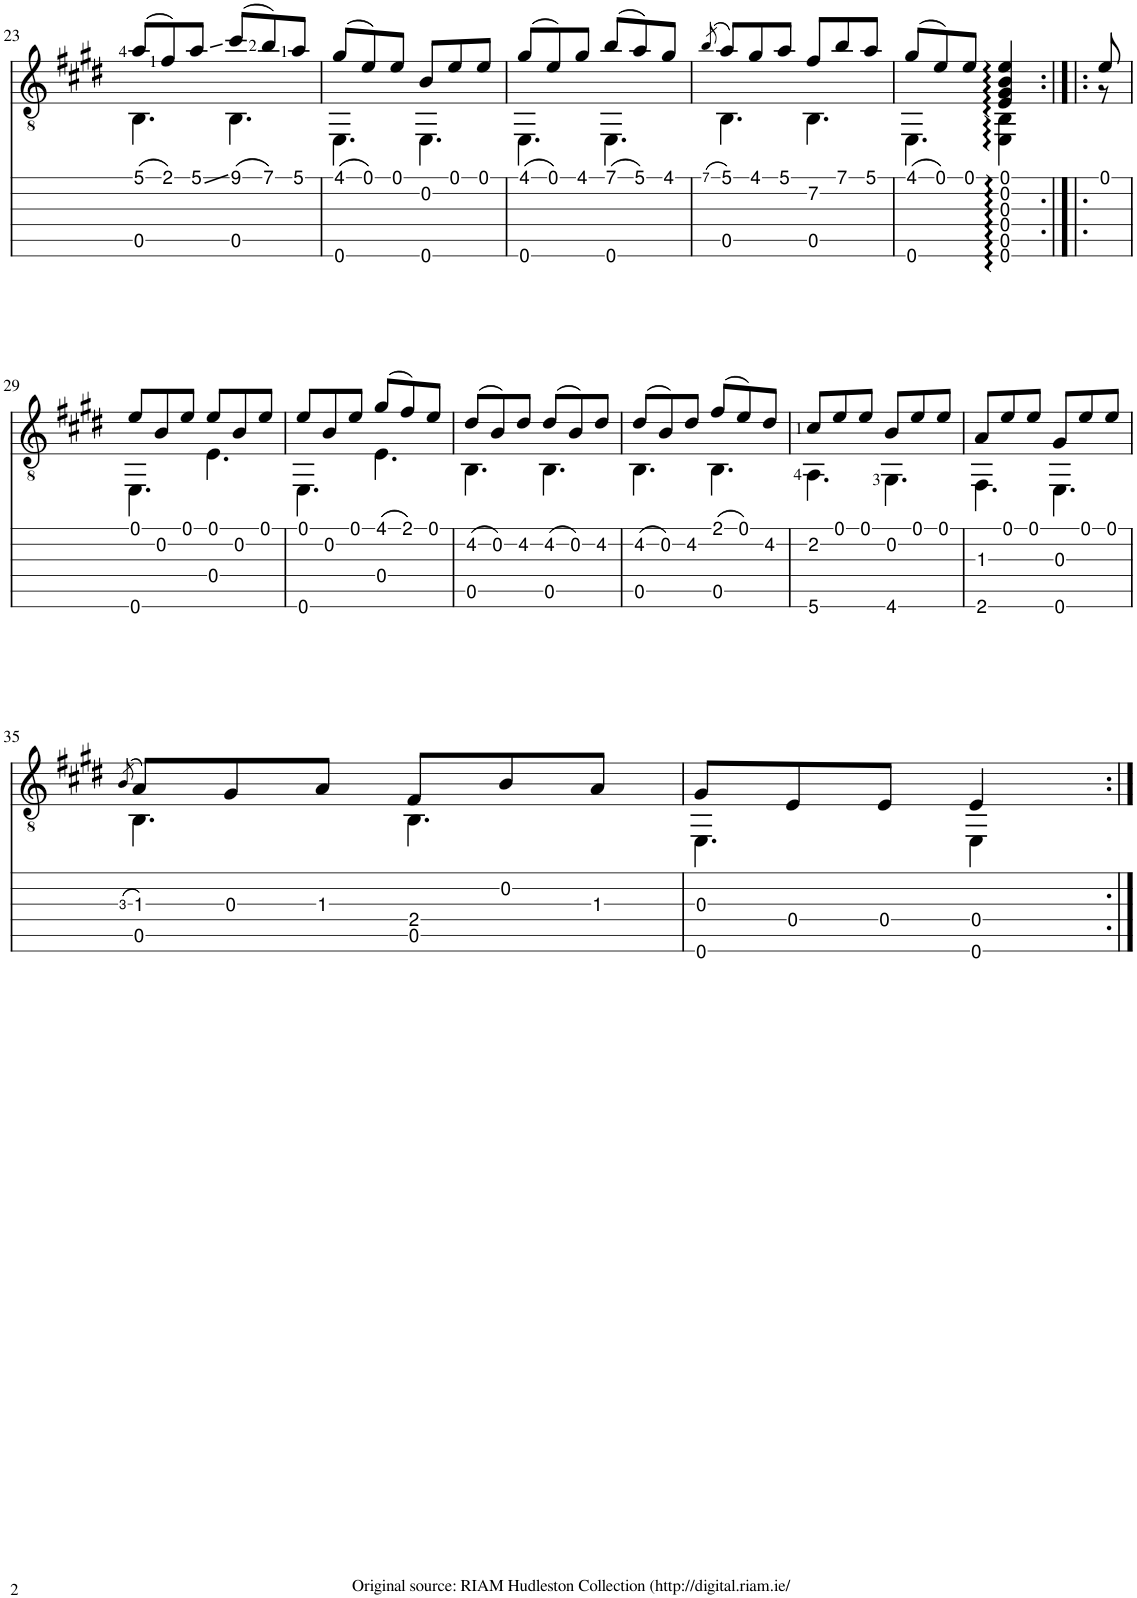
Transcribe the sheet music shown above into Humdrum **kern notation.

**kern	**kern
*part1	*part1
*staff2	*staff1
*I"Guitar	*
*I'Guit.	*
!!LO:PB:g=z
*	*clefGv2
*k[f#c#g#d#]	*k[f#c#g#d#]
*M6/8	*M6/8
=23	=23
*^	*^
8aL	4.BB	(8a/L	4.BB\
8f#	.	8f#/)	.
8aJ	.	8a/J	.
8cc#L	4.BB	(8cc#/L	4.BB\
8b	.	8b/)	.
8aJ	.	8a/J	.
=24	=24	=24	=24
8g#L	4.EE	(8g#/L	4.EE\
8e	.	8e/)	.
8eJ	.	8e/J	.
8BL	4.EE	8B/L	4.EE\
8e	.	8e/	.
8eJ	.	8e/J	.
=25	=25	=25	=25
8g#L	4.EE	(8g#/L	4.EE\
8e	.	8e/)	.
8g#J	.	8g#/J	.
8bL	4.EE	(8b/L	4.EE\
8a	.	8a/)	.
8g#J	.	8g#/J	.
=26	=26	=26	=26
qb	.	(8qb/	.
8aL	4.BB	8a/L)	4.BB\
8g#	.	8g#/	.
8aJ	.	8a/J	.
8f#L	4.BB	8f#/L	4.BB\
8b	.	8b/	.
8aJ	.	8a/J	.
=27	=27	=27	=27
8g#L	4.EE	(8g#/L	4.EE\
8eJ	.	8e/)	.
8e	.	8e/J	.
4E: 4G#: 4B: 4e:	4EE: 4BB:	4E/: 4G#/: 4B/: 4e/:	4EE\: 4BB\:
=28:|!|:	=28:|!|:	=28:|!|:	=28:|!|:
8e	8r	8e/	8r
!!LO:LB:g=z	!!
=29	=29	=29	=29
8eL	4.EE	8e/L	4.EE\
8B	.	8B/	.
8eJ	.	8e/J	.
8eL	4.E	8e/L	4.E\
8B	.	8B/	.
8eJ	.	8e/J	.
=30	=30	=30	=30
8eL	4.EE	8e/L	4.EE\
8B	.	8B/	.
8eJ	.	8e/J	.
8g#L	4.E	(8g#/L	4.E\
8f#	.	8f#/)	.
8eJ	.	8e/J	.
=31	=31	=31	=31
8d#L	4.BB	(8d#/L	4.BB\
8B	.	8B/)	.
8d#J	.	8d#/J	.
8d#L	4.BB	(8d#/L	4.BB\
8B	.	8B/)	.
8d#J	.	8d#/J	.
=32	=32	=32	=32
8d#L	4.BB	(8d#/L	4.BB\
8B	.	8B/)	.
8d#J	.	8d#/J	.
8f#L	4.BB	(8f#/L	4.BB\
8e	.	8e/)	.
8d#J	.	8d#/J	.
=33	=33	=33	=33
8c#L	4.AA	8c#/L	4.AA\
8e	.	8e/	.
8eJ	.	8e/J	.
8BL	4.GG#	8B/L	4.GG#\
8e	.	8e/	.
8eJ	.	8e/J	.
=34	=34	=34	=34
8AL	4.FF#	8A/L	4.FF#\
8e	.	8e/	.
8eJ	.	8e/J	.
8G#L	4.EE	8G#/L	4.EE\
8e	.	8e/	.
8eJ	.	8e/J	.
!!LO:LB:g=z	!!
=35	=35	=35	=35
qB	.	(8qB/	.
8AL	4.BB	8A/L)	4.BB\
8G#	.	8G#/	.
8AJ	.	8A/J	.
8F#L	4.BB	8F#/L	4.BB\
8B	.	8B/	.
8AJ	.	8A/J	.
=36	=36	=36	=36
8G#L	4.EE	8G#/L	4.EE\
8EJ	.	8E/	.
8E	.	8E/J	.
4E	4EE	4E/	4EE\
*v	*v	*	*
*	*v	*v
=:|!	=:|!
*-	*-
